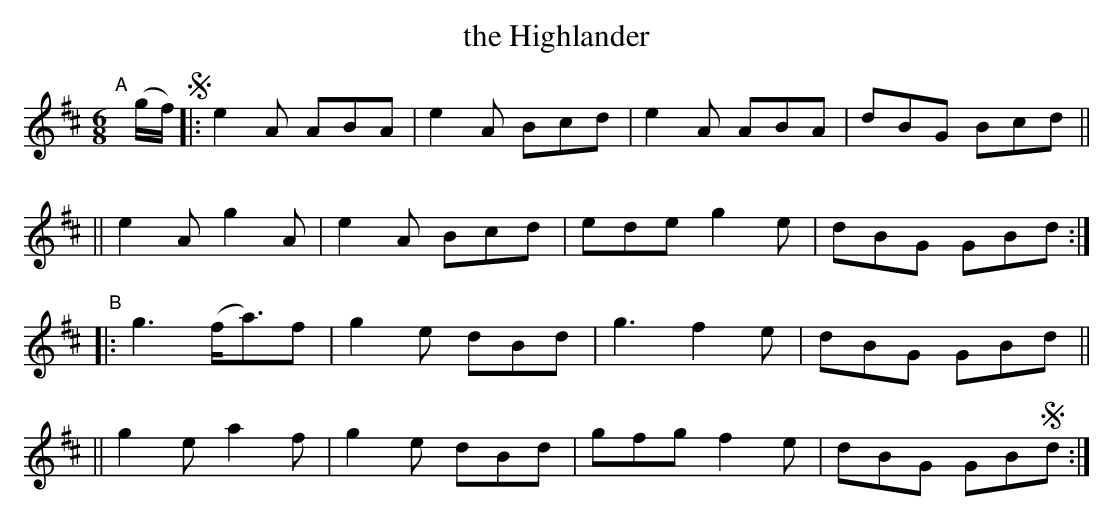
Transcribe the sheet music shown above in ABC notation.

X:1
T: the Highlander
M: 6/8
L: 1/8
K: Amix
"^A"[|] (g/f/) !segno!\
|: e2A ABA | e2A Bcd | e2A ABA | dBG Bcd ||
|| e2A g2A | e2A Bcd | ede g2e | dBG GBd :|
"^B"\
|: g3 (f<a)f | g2e dBd | g3 f2e | dBG GBd ||
|| g2e   a2f | g2e dBd | gfg f2e | dBG GB!segno!d :|
